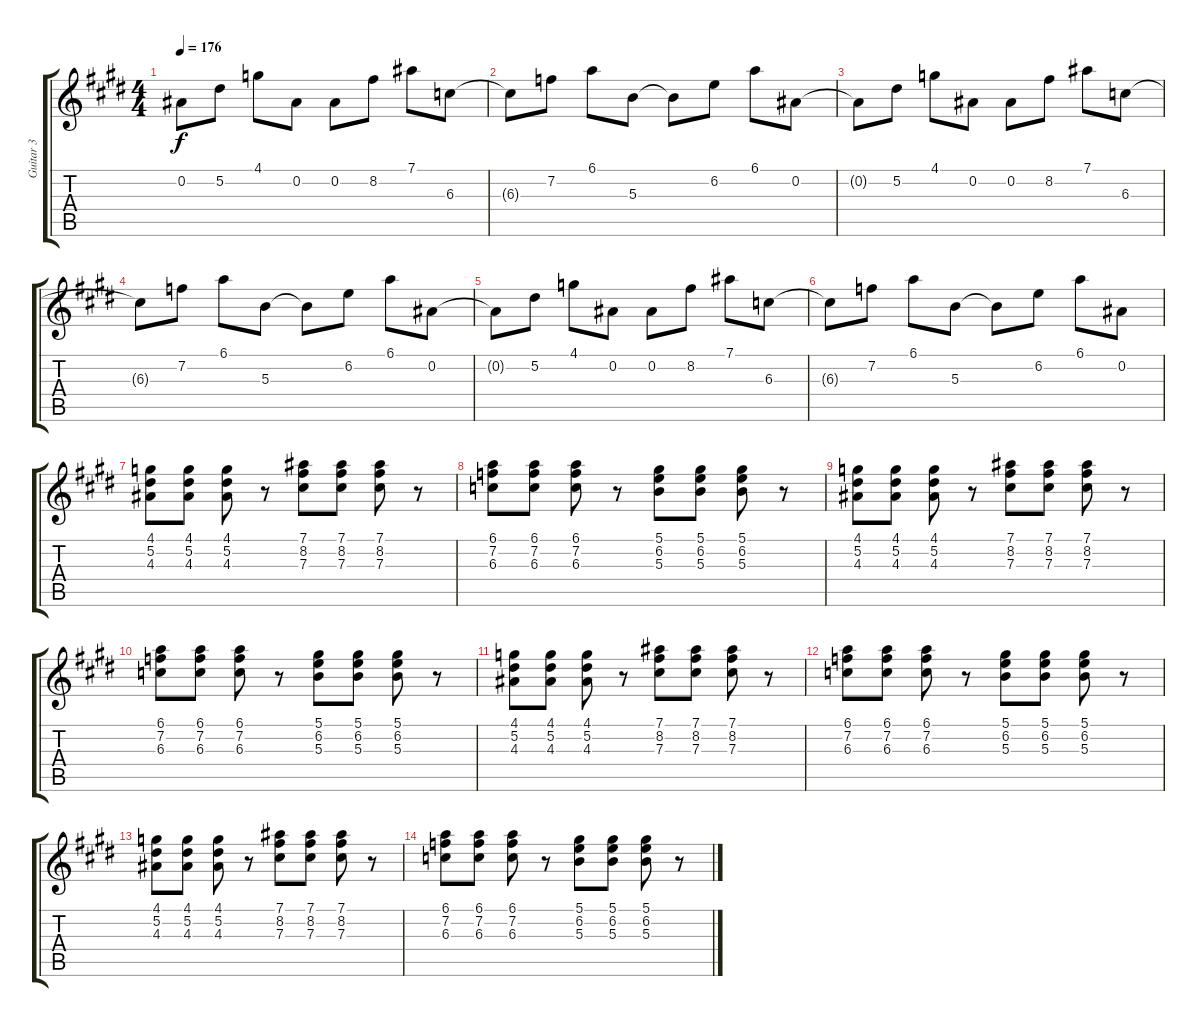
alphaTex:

\track ("Guitar 3" "Guitar 3") {instrument overdrivenguitar}
\staff {score tabs}
\tuning (Eb4 Bb3 Gb3 Db3 Ab2 Eb2) {hide}
\ts (4 4)
\tempo 176
\clef g2
\ks e
0.2{t}.8{dy f} 5.2.8 4.1.8 0.2.8 0.2.8 8.2.8 7.1.8 6.3.8 |
6.3{t}.8 7.2.8 6.1.8 5.3.8 5.3{t}.8 6.2.8 6.1.8 0.2.8 |
0.2{t}.8 5.2.8 4.1.8 0.2.8 0.2.8 8.2.8 7.1.8 6.3.8 |
6.3{t}.8 7.2.8 6.1.8 5.3.8 5.3{t}.8 6.2.8 6.1.8 0.2.8 |
0.2{t}.8 5.2.8 4.1.8 0.2.8 0.2.8 8.2.8 7.1.8 6.3.8 |
6.3{t}.8 7.2.8 6.1.8 5.3.8 5.3{t}.8 6.2.8 6.1.8 0.2.8 |
(4.1 5.2 4.3).8 (4.1 5.2 4.3).8 (4.1 5.2 4.3).8 r.8 (7.1 8.2 7.3).8 (7.1 8.2 7.3).8 (7.1 8.2 7.3).8 r.8 |
(6.1 7.2 6.3).8 (6.1 7.2 6.3).8 (6.1 7.2 6.3).8 r.8 (5.1 6.2 5.3).8 (5.1 6.2 5.3).8 (5.1 6.2 5.3).8 r.8 |
(4.1 5.2 4.3).8 (4.1 5.2 4.3).8 (4.1 5.2 4.3).8 r.8 (7.1 8.2 7.3).8 (7.1 8.2 7.3).8 (7.1 8.2 7.3).8 r.8 |
(6.1 7.2 6.3).8 (6.1 7.2 6.3).8 (6.1 7.2 6.3).8 r.8 (5.1 6.2 5.3).8 (5.1 6.2 5.3).8 (5.1 6.2 5.3).8 r.8 |
(4.1 5.2 4.3).8 (4.1 5.2 4.3).8 (4.1 5.2 4.3).8 r.8 (7.1 8.2 7.3).8 (7.1 8.2 7.3).8 (7.1 8.2 7.3).8 r.8 |
(6.1 7.2 6.3).8 (6.1 7.2 6.3).8 (6.1 7.2 6.3).8 r.8 (5.1 6.2 5.3).8 (5.1 6.2 5.3).8 (5.1 6.2 5.3).8 r.8 |
(4.1 5.2 4.3).8 (4.1 5.2 4.3).8 (4.1 5.2 4.3).8 r.8 (7.1 8.2 7.3).8 (7.1 8.2 7.3).8 (7.1 8.2 7.3).8 r.8 |
(6.1 7.2 6.3).8 (6.1 7.2 6.3).8 (6.1 7.2 6.3).8 r.8 (5.1 6.2 5.3).8 (5.1 6.2 5.3).8 (5.1 6.2 5.3).8 r.8
